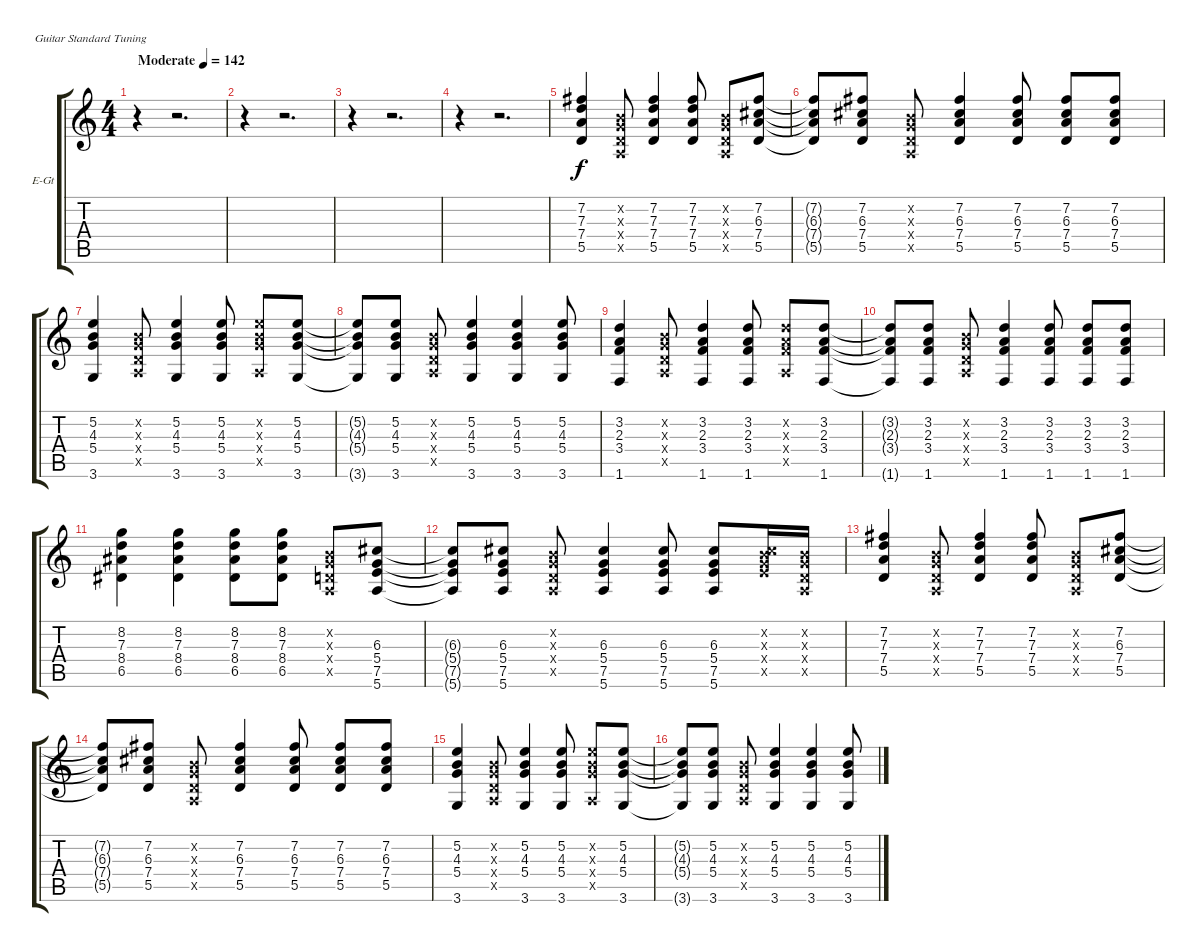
\bracketExtendMode groupsimilarinstruments
\firstSystemTrackNameOrientation horizontal
\otherSystemsTrackNameOrientation horizontal
\track ("Gitar J" "E-Gt") {instrument electricguitarclean}
\staff {score tabs}
\tuning (E4 B3 G3 D3 A2 E2)
\ts (4 4)
\beaming (8 2 2 2 2)
\tempo (142 "Moderate")
\clef g2
\scale
0.485477
\ks c
r.4{dy f instrument electricguitarclean} r.2{d} |
\scale
0.257261 r.4 r.2{d} |
\scale
0.257261 r.4 r.2{d} |
\scale
0.333333 r.4 r.2{d} |
\scale
0.333333 (7.2 7.3 7.4 5.5).4 (0.2{x} 0.3{x} 0.4{x} 0.5{x}).8 (7.2 7.3 7.4 5.5).4 (7.2 7.3 7.4 5.5).8 (0.2{x} 0.3{x} 0.4{x} 0.5{x}).8 (7.2 6.3 7.4 5.5).8 |
\scale
0.333333 (7.2{t} 6.3{t} 7.4{t} 5.5{t}).8 (7.2 6.3 7.4 5.5).8 (0.2{x} 0.3{x} 0.4{x} 0.5{x}).8 (7.2 6.3 7.4 5.5).4 (7.2 6.3 7.4 5.5).8 (7.2 6.3 7.4 5.5).8 (7.2 6.3 7.4 5.5).8 |
\scale
0.333333 (5.2 4.3 5.4 3.6).4 (0.2{x} 0.3{x} 0.4{x} 0.5{x}).8 (5.2 4.3 5.4 3.6).4 (5.2 4.3 5.4 3.6).8 (5.2{x} 4.3{x} 5.4{x} 0.5{x}).8 (5.2 4.3 5.4 3.6).8 |
\scale
0.333333 (5.2{t} 4.3{t} 5.4{t} 3.6{t}).8 (5.2 4.3 5.4 3.6).8 (0.2{x} 0.3{x} 0.4{x} 0.5{x}).8 (5.2 4.3 5.4 3.6).4 (5.2 4.3 5.4 3.6).4 (5.2 4.3 5.4 3.6).8 |
\scale
0.333333 (3.2 2.3 3.4 1.6).4 (0.2{x} 0.3{x} 0.4{x} 0.5{x}).8 (3.2 2.3 3.4 1.6).4 (3.2 2.3 3.4 1.6).8 (3.2{x} 2.3{x} 3.4{x} 0.5{x}).8 (3.2 2.3 3.4 1.6).8 |
\scale
0.333333 (3.2{t} 2.3{t} 3.4{t} 1.6{t}).8 (3.2 2.3 3.4 1.6).8 (0.2{x} 0.3{x} 0.4{x} 0.5{x}).8 (3.2 2.3 3.4 1.6).4 (3.2 2.3 3.4 1.6).8 (3.2 2.3 3.4 1.6).8 (3.2 2.3 3.4 1.6).8 |
\scale
0.333333 (8.2 7.3 8.4 6.5).4 (8.2 7.3 8.4 6.5).4 (8.2 7.3 8.4 6.5).8 (8.2 7.3 8.4 6.5).8 (0.2{x} 0.3{x} 0.4{x} 0.5{x}).8 (6.3 5.4 7.5 5.6).8 |
\scale
0.333333 (6.3{t} 5.4{t} 7.5{t} 5.6{t}).8 (6.3 5.4 7.5 5.6).8 (0.2{x} 0.3{x} 0.4{x} 0.5{x}).8 (6.3 5.4 7.5 5.6).4 (6.3 5.4 7.5 5.6).8 (6.3 5.4 7.5 5.6).8 (0.2{x} 6.3{x} 5.4{x} 7.5{x}).16 (0.2{x} 0.3{x} 0.4{x} 0.5{x}).16 |
\scale
0.333333 (7.2 7.3 7.4 5.5).4 (0.2{x} 0.3{x} 0.4{x} 0.5{x}).8 (7.2 7.3 7.4 5.5).4 (7.2 7.3 7.4 5.5).8 (0.2{x} 0.3{x} 0.4{x} 0.5{x}).8 (7.2 6.3 7.4 5.5).8 |
\scale
0.333333 (7.2{t} 6.3{t} 7.4{t} 5.5{t}).8 (7.2 6.3 7.4 5.5).8 (0.2{x} 0.3{x} 0.4{x} 0.5{x}).8 (7.2 6.3 7.4 5.5).4 (7.2 6.3 7.4 5.5).8 (7.2 6.3 7.4 5.5).8 (7.2 6.3 7.4 5.5).8 |
\scale
0.333333 (5.2 4.3 5.4 3.6).4 (0.2{x} 0.3{x} 0.4{x} 0.5{x}).8 (5.2 4.3 5.4 3.6).4 (5.2 4.3 5.4 3.6).8 (5.2{x} 4.3{x} 5.4{x} 0.5{x}).8 (5.2 4.3 5.4 3.6).8 |
\scale
0.333333 (5.2{t} 4.3{t} 5.4{t} 3.6{t}).8 (5.2 4.3 5.4 3.6).8 (0.2{x} 0.3{x} 0.4{x} 0.5{x}).8 (5.2 4.3 5.4 3.6).4 (5.2 4.3 5.4 3.6).4 (5.2 4.3 5.4 3.6).8
